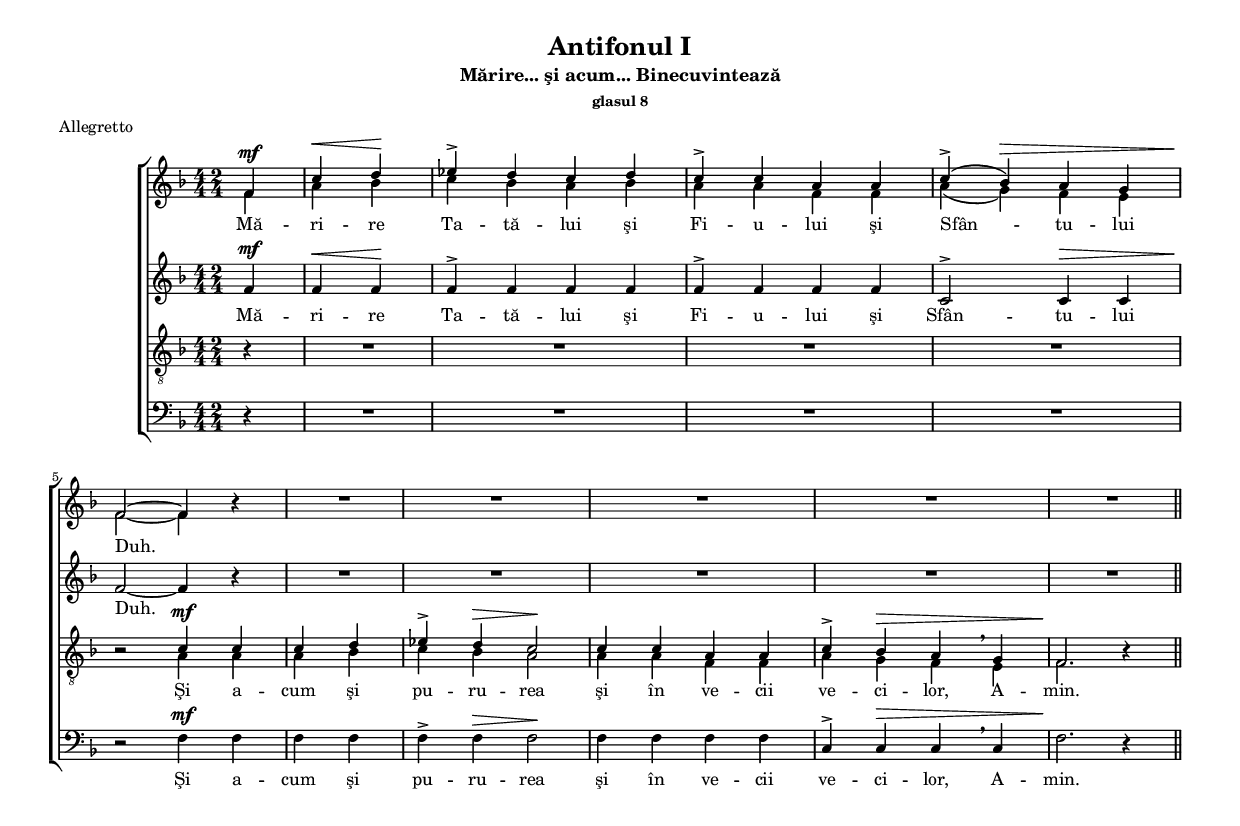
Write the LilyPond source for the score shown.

\version "2.19.80"
\include "defines.ly"
midiTempo =
  \midi {
    \tempo 4 = 156
    }


\include "preamble.ly"

\header {
  title = "Antifonul I"
  subtitle = "Mărire... şi acum... Binecuvintează"
  subsubtitle = "glasul 8"
  meter = "Allegretto"
}

global = {
  \globalPreamble
  \key f \major
  \override Staff.TimeSignature.stencil = #ly:text-interface::print
  \override Staff.TimeSignature.text = #mixedTimeSigMarkup
  \time 2/4
}

womenWords = \lyricmode {
  Mă -- ri -- re Ta -- tă -- lui şi Fi -- u -- lui şi Sfân -- tu -- lui Duh.
}

menWords = \lyricmode {
  Şi a -- cum şi pu -- ru -- rea şi în ve -- cii ve -- ci -- lor, A -- min.
}

sopMusicOne = \relative c' {
  \voiceOne
  \partial 4 f^\mf
  c'^\< d\!
  \override Staff.TimeSignature.text = \markup { }
  \time 4/4
  es^\accent d c d
  c^\accent c a a
  c(^\accent bes)^\> a g
  \break
  f2~\! f4

  \oneVoice
  r4
  \time 2/4
  R2
  \time 4/4
  R1
  R1
  R1
  R1
  \bar "||"
}

sopMusicTwo = \relative c' {
  \voiceTwo
  \partial 4 f4
  a bes
  \time 4/4
  c bes a bes
  a a f f
  a( g) f e
  f2~ f4

  s4
  \time 2/4
  s2
  \time 4/4
  s1
  s1
  s1
  s1
}

altoMusic = \relative c' {
  \partial 4 f4^\mf
  f^\< f\!
  \override Staff.TimeSignature.text = \markup { }
  \time 4/4
  f^\accent f f f
  f^\accent f f f
  c2^\accent c4^\> c
  f2~\! f4 r
  \time 2/4
  R2
  \time 4/4
  R1
  R1
  R1
  R1
}

tenorMusicOne = \relative c' {
  \partial 4 r4
  R2
  \override Staff.TimeSignature.text = \markup { }
  \time 4/4
  R1
  R1
  R1
  r2

  \voiceOne
  c4^\mf c
  \time 2/4
  c d
  \time 4/4
  es^\accent d^\> c2\!
  c4 c a a
  c^\accent bes^\> a \breathe  g
  f2.\!

  \oneVoice
  r4
}

tenorMusicTwo = \relative c' {
  \partial 4 s4
  s2
  \override Staff.TimeSignature.text = \markup { }
  \time 4/4
  s1
  s1
  s1
  s2

  \voiceTwo
  a4 a
  \time 2/4
  a bes
  \time 4/4
  c bes a2
  a4 a f f
  a g f e
  f2.

  \oneVoice
  s4
}

bassMusic = \relative c' {
  \partial 4 r4
  R2
  \override Staff.TimeSignature.text = \markup { }
  \time 4/4
  R1
  R1
  R1
  r2
  f,4^\mf f
  \time 2/4
  f f
  \time 4/4
  f^\accent f^\> f2\!
  f4 f f f
  c^\accent c^\> c \breathe c
  f2.\! r4
}

myScore = \new Score \with {
  \override SpacingSpanner.shortest-duration-space = #myNoteSpacing
} <<
  \new ChoirStaff <<
    \new Staff <<
      \new Voice { \global \sopMusicOne }
      \addlyrics { \womenWords }
      \new Voice { \global \sopMusicTwo }
    >>

    \new Staff \new Voice { \global \altoMusic }
    \addlyrics { \womenWords }

    \new Staff <<
      \clef "G_8"
      \new Voice { \global \tenorMusicOne }
      \addlyrics { \menWords }
      \new Voice { \global \tenorMusicTwo }
    >>

    \new Staff <<
      \clef bass
      \new Voice { \global \bassMusic }
      \addlyrics { \menWords }
    >>
  >>
>>

\score {
  \myScore
  \layout { }
}

\score {
  \unfoldRepeats
  \myScore
  \midi { \midiDirectives }
}

\score {
  \unfoldRepeats
  \new Voice { \global \sopMusicOne }
  \midi { \midiDirectives }
}

\score {
  \unfoldRepeats
  \new Voice { \global \sopMusicTwo }
  \midi { \midiDirectives }
}

\score {
  \unfoldRepeats
  \new Voice { \global \altoMusic }
  \midi { \midiDirectives }
}

\score {
  \unfoldRepeats
  \new Voice { \global \tenorMusicOne }
  \midi { \midiDirectives }
}

\score {
  \unfoldRepeats
  \new Voice { \global \tenorMusicTwo }
  \midi { \midiDirectives }
}

\score {
  \unfoldRepeats
  \new Voice { \global \bassMusic }
  \midi { \midiDirectives }
}

% Now switch to a two-staff score, see part 2.
